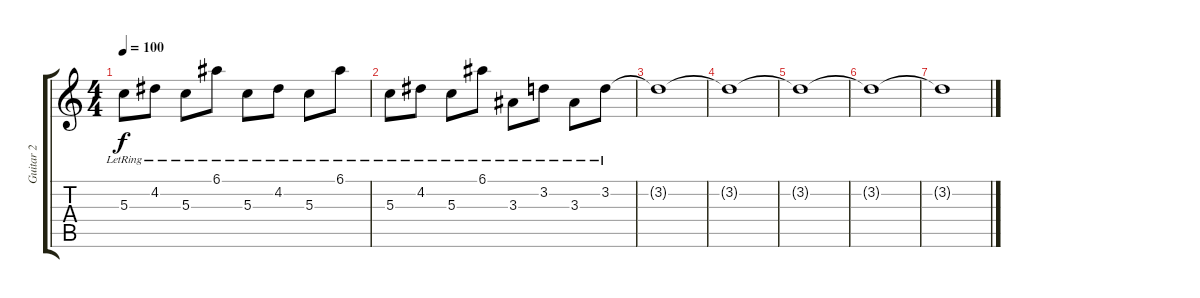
\track ("Guitar 2" "Guitar 2") {instrument acousticguitarsteel}
\staff {score tabs}
\tuning (E4 B3 G3 D3 A2 E2) {hide}
\ts (4 4)
\tempo 100
\clef g2
\ks c
5.3{lr}.8{dy f} 4.2{lr}.8 5.3{lr}.8 6.1{lr}.8 5.3{lr}.8 4.2{lr}.8 5.3{lr}.8 6.1{lr}.8 |
5.3{lr}.8 4.2{lr}.8 5.3{lr}.8 6.1{lr}.8 3.3{lr}.8 3.2{lr}.8 3.3{lr}.8 3.2{lr}.8 |
3.2{t}.1 |
3.2{t}.1 |
3.2{t}.1 |
3.2{t}.1 |
3.2{t}.1
